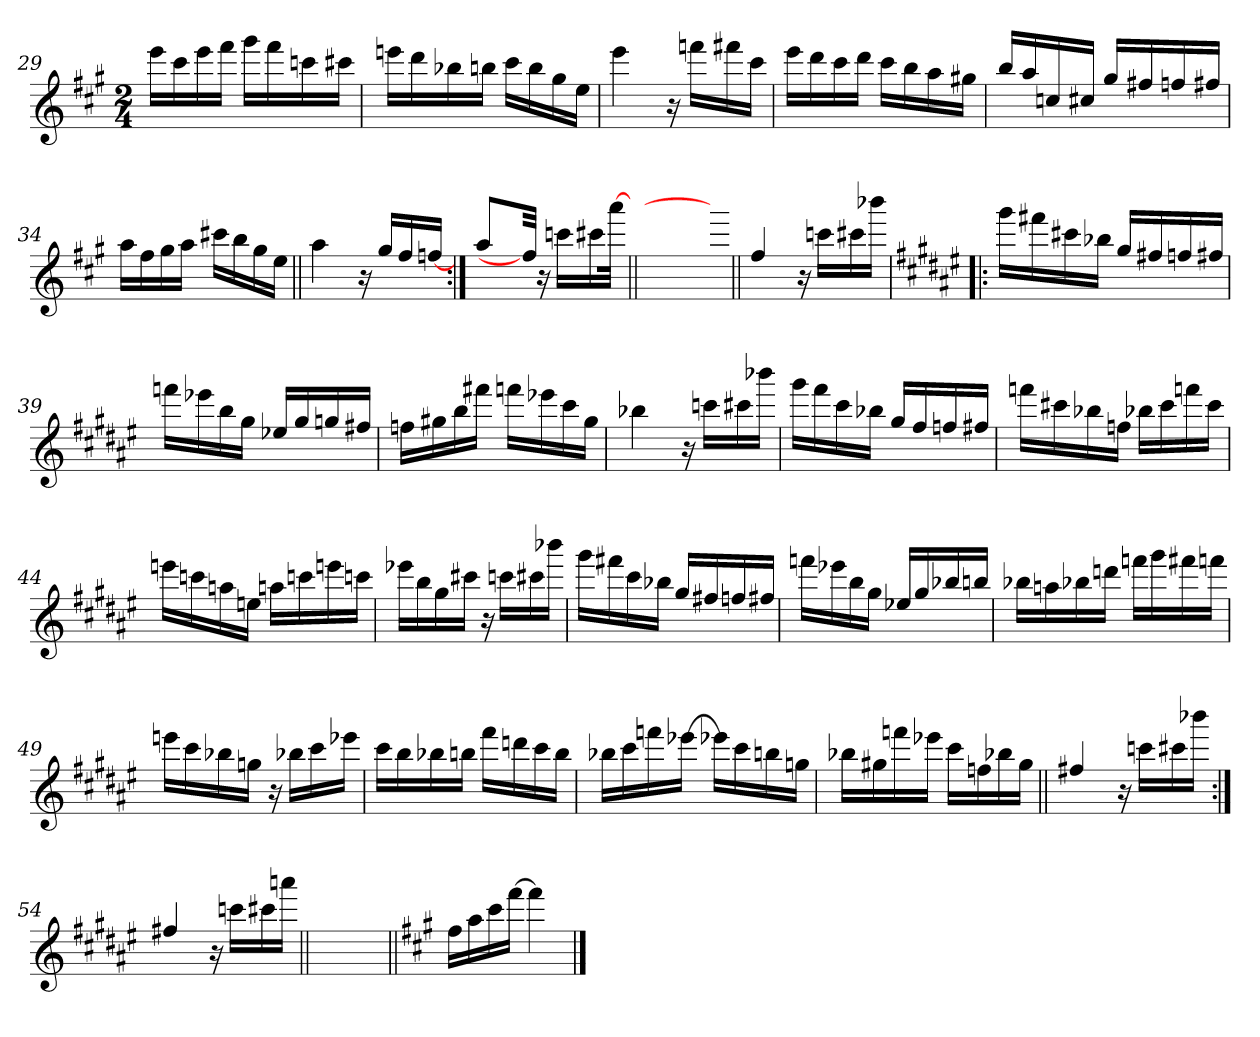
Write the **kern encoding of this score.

**kern
*part1
*staff1
*clefG2
*k[f#c#g#]
*A:
*M2/4
=29
16eee\LL
16ccc#\
16eee\
16fff#\JJ
16ggg#\LL
16fff#\
16cccn\
16ccc#X\JJ
!!LO:LB:g=z
=30
16eeen\LL
16ddd\
16bb-X\
16bbn\JJ
16ccc#\LL
16bb\
16gg#\
16ee\JJ
=31
4eee\
16r
16fffn\LL
16fff#X\
16ccc#\JJ
=32
16eee\LL
16ddd\
16ccc#\
16ddd\JJ
16ccc#\LL
16bb\
16aa\
16gg#X\JJ
=33
16bb/LL
16aa/
16ccn/
16cc#X/JJ
16gg#/LL
16ff#X/
16ffn/
16ff#X/JJ
!!LO:LB:g=z
=34
16aa\LL
16ff#\
16gg#\
16aa\JJ
16ccc#X\LL
16bb\
16gg#\
16ee\JJ
=35||
4aa\
16r
16gg#/LL
16ff#/
[16ffn/JJ
=36:|!
4aa\
32ff/JJ]
16r
16cccn\LL
16ccc#X\
[32aaa\JJ
=36X361||
2ryy
32aaa\JJ]
!!LO:LB:g=z
=37||
4ff#/
16r
16cccn\LL
16ccc#X\
16bbb-X\JJ
=38!|:
*k[f#c#g#d#a#e#]
*F#:
16ggg#\LL
16fff#X\
16ccc#X\
16bb-X\JJ
16gg#/LL
16ff#X/
16ffn/
16ff#X/JJ
=39
16fffn\LL
16eee-X\
16bb\
16gg#\JJ
16ee-X/LL
16gg#/
16ggn/
16ff#X/JJ
=40
16ffn\LL
16gg#X\
16bb\
16fff#X\JJ
16fffn\LL
16eee-X\
16ccc#\
16gg#\JJ
!!LO:LB:g=z
=41
4bb-X\
16r
16cccn\LL
16ccc#X\
16bbb-X\JJ
=42
16ggg#\LL
16fff#\
16ccc#\
16bb-X\JJ
16gg#/LL
16ff#/
16ffn/
16ff#X/JJ
=43
16fffn\LL
16ccc#X\
16bb-X\
16ffn\JJ
16bb-X\LL
16ccc#\
16fffn\
16ccc#\JJ
=44
16eeen\LL
16cccn\
16aan\
16een\JJ
16aan\LL
16cccn\
16eeen\
16cccn\JJ
!!LO:PB:g=z
=45
16eee-X\LL
16bb\
16gg#\
16ccc#X\JJ
16r
16cccn\LL
16ccc#X\
16bbb-X\JJ
=46
16ggg#\LL
16fff#X\
16ccc#\
16bb-X\JJ
16gg#/LL
16ff#X/
16ffn/
16ff#X/JJ
=47
16fffn\LL
16eee-X\
16bb\
16gg#\JJ
16ee-X/LL
16gg#/
16bb-X/
16bbn/JJ
=48
16bb-X\LL
16aan\
16bb-X\
16dddn\JJ
16fffn\LL
16ggg#\
16fff#X\
16fffn\JJ
!!LO:LB:g=z
=49
16eeen\LL
16ccc#\
16bb-X\
16ggn\JJ
16r
16bb-X\LL
16ccc#\
16eee-X\JJ
=50
16ccc#\LL
16bb\
16bb-X\
16bbn\JJ
16fff#\LL
16dddn\
16ccc#\
16bb\JJ
=51
16bb-X\LL
16ccc#\
16fffn\
[>16eee-X\JJ
16eee-X\LL]
16ccc#\
16bbn\
16ggn\JJ
=52
16bb-X\LL
16gg#X\
16fffn\
16eee-X\JJ
16ccc#\LL
16ffn\
16bb-X\
16gg#\JJ
!!LO:LB:g=z
=53||
4ff#X/
16r
16cccn\LL
16ccc#X\
16bbb-X\JJ
=54:|!
4ff#X/
16r
16cccn\LL
16ccc#X\
16aaan\JJ
=55||
2ryy
=56||
*k[f#c#g#]
*A:
16ff#\LL
16aa\
16ccc#\
[16fff#\JJ
4fff#\]
==
*-
